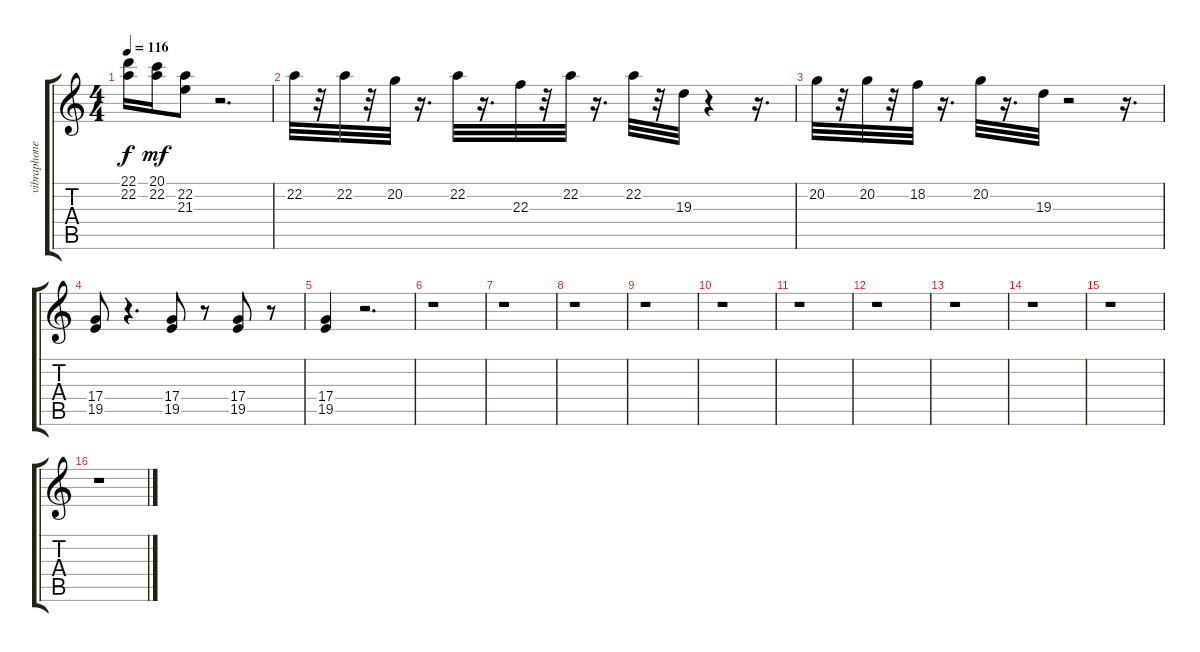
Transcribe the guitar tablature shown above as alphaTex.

\track ("vibraphone" "vibraphone") {instrument musicbox}
\staff {score tabs}
\tuning (E4 B3 G3 D3 A2 E2) {hide}
\ts (4 4)
\tempo 116
\clef g2
\ks c
(22.1{t} 22.2{t}).16{dy f} (20.1 22.2).16{dy mf} (22.2 21.3).8 r.2{d} |
22.2.32 r.32 22.2.32 r.32 20.2.32 r.16{d} 22.2.32 r.16{d} 22.3.32 r.32 22.2.32 r.16{d} 22.2.32 r.32 19.3.32 r.4 r.16{d} |
20.2.32 r.32 20.2.32 r.32 18.2.32 r.16{d} 20.2.32 r.16{d} 19.3.32 r.2 r.16{d} |
(17.4 19.5).8 r.4{d} (17.4 19.5).8 r.8 (17.4 19.5).8 r.8 |
(17.4 19.5).4 r.2{d} |
r.1 |
r.1 |
r.1 |
r.1 |
r.1 |
r.1 |
r.1 |
r.1 |
r.1 |
r.1 |
r.1
